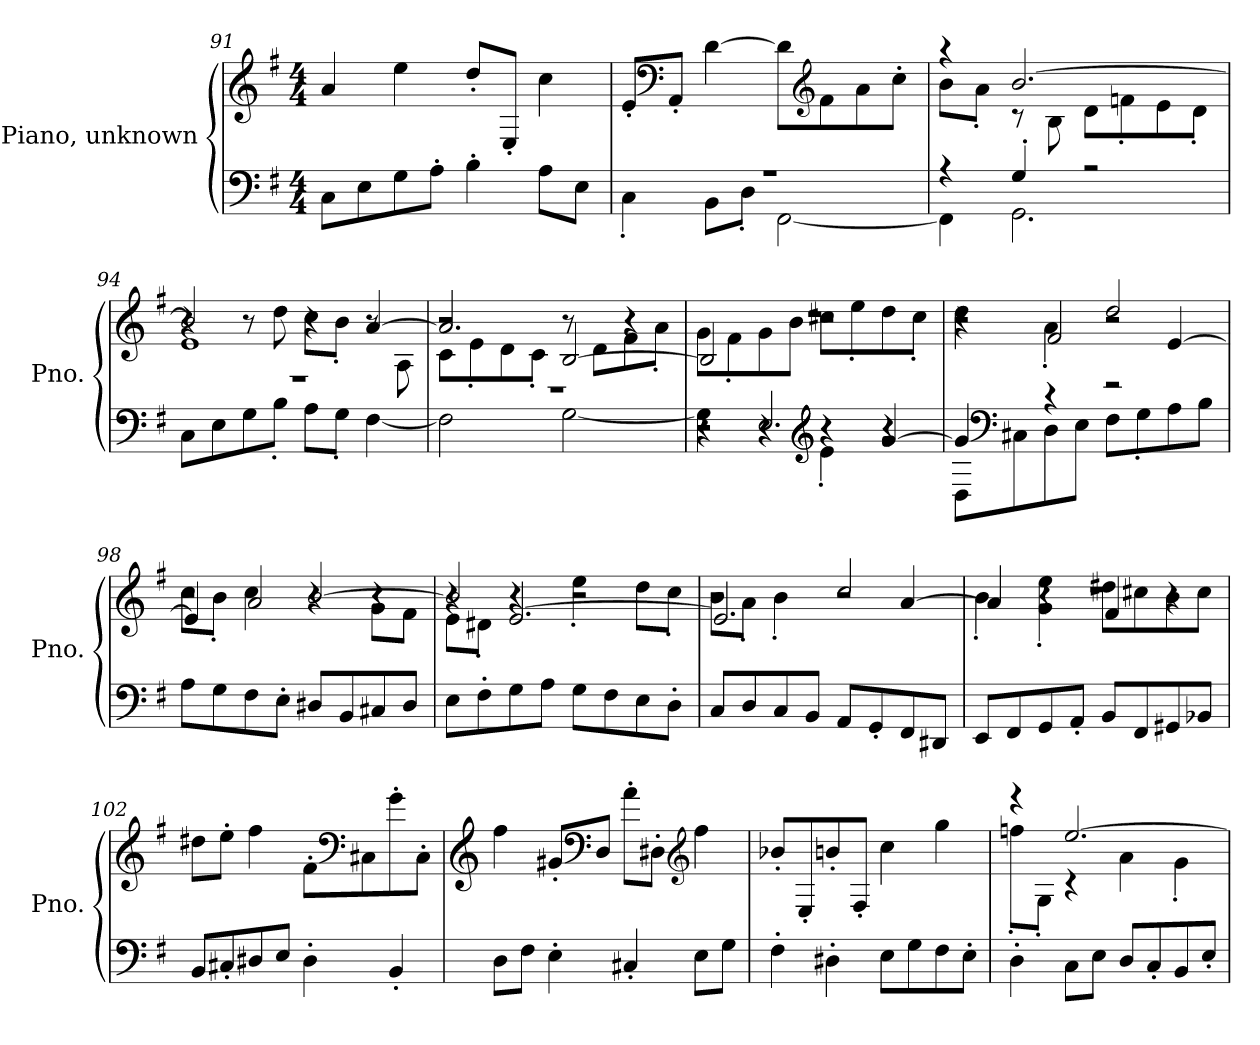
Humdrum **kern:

**kern	**kern
*part1	*part1
*staff2	*staff1
*I"Piano, unknown	*
*I'Pno.	*
*clefF4	*clefG2
*k[f#]	*k[f#]
*M4/4	*M4/4
=91	=91
8C\L	4a/
8E\	.
8G\	4ee\
8A'\J	.
4B'\	8dd'/L
.	8E'/J
8A\L	4cc\
8E\J	.
!!LO:LB:g=z
=92	=92
*^	*
1r	4C'\	8e'/L
*	*	*clefF4
.	.	8AA'/J
.	8BB\L	[4d\
.	8D'\J	.
.	[2FF#\	8d\L]
*	*	*clefG2
.	.	8f#\
.	.	8a\
.	.	8cc'\J
=93	=93	=93
*	*	*^
4r	4FF#\]	4r	8b\L
.	.	.	8a'\J
4G'/	2.GG\	[2.b/	8r
.	.	.	8B\
2r	.	.	8d\L
.	.	.	8fn'\
.	.	.	8e\
.	.	.	8d'\J
=94	=94	=94	=94
*	*	*	*^
1r	8C\L	2b/]	4r	1e
.	8E\	.	.	.
.	8G\	.	8r	.
.	8B'\J	.	8dd\	.
.	8A\L	4r	8cc\L	.
.	8G'\J	.	8b'\J	.
.	[4F#\	[4a/	8r	.
.	.	.	8A\	.
=95	=95	=95	=95	=95
1r	2F#\]	2.a/]	8c\L	2r
.	.	.	8e'\	.
.	.	.	8d\	.
.	.	.	8c'\J	.
.	[2G\	.	8r	[2B/
.	.	.	8d\L	.
.	.	4r	8f#\	.
.	.	.	8a'\J	.
!!LO:LB:g=z	!!	!!
=96	=96	=96	=96	=96
*	*^	*	*	*
2r	4G\]	4r	1r	8g\L	2B/]
.	.	.	.	8f#'\	.
.	4r	2.E/	.	8g\	.
.	.	.	.	8b\J	.
*clefG2	*	*	*	*	*
4r	4e'\	.	.	8cc#X\L	2r
.	.	.	.	8ee'\	.
[4g/	4r	.	.	8dd\	.
.	.	.	.	8cc#'\J	.
*	*v	*v	*	*	*
=97	=97	=97	=97	=97
4g/]	8D\L	2r	4dd\	4r
*clefF4	*	*	*	*
.	8C#X\	.	.	.
4r	8D\	.	4a'\	2f#/
.	8E\J	.	.	.
2r	8F#\L	2dd/	2r	.
.	8G'\	.	.	.
.	8A\	.	.	[4e/
.	8B\J	.	.	.
*v	*v	*	*	*
=98	=98	=98	=98
8A\L	2r	8cc\L	4e/]
8G\	.	8b'\J	.
8F#\	.	4cc\	2a/
8E'\J	.	.	.
8D#X/L	[2b/	4r	.
8BB/	.	.	.
8C#X/	.	8g\L	4r
8D#/J	.	8f#\J	.
=99	=99	=99	=99
8E\L	2b/]	8e\L	4r
8F#'\	.	8d#X'\J	.
8G\	.	4r	[2.e/
8A\J	.	.	.
8G\L	2r	4ee'\	.
8F#\	.	.	.
8E\	.	8dd\L	.
8D'\J	.	8cc'\J	.
!!LO:LB:g=z	!!	!!
=100	=100	=100	=100
8C/L	2r	8b\L	2.e/]
8D/	.	8a'\J	.
8C/	.	4b'\	.
8BB/J	.	.	.
8AA/L	2cc/	2r	.
8GG'/	.	.	.
8FF#/	.	.	[4a/
8DD#X/J	.	.	.
=101	=101	=101	=101
8EE/L	1r	4b'\	4a/]
8FF#/	.	.	.
8GG/	.	4g\' 4ee\'	4r
8AA'/J	.	.	.
8BB/L	.	8dd#X\L	4f#/
8FF#/	.	8cc#X\	.
8GG#X/	.	8b\	4r
8BB-X/J	.	8cc#\J	.
*	*v	*v	*v
=102	=102
8BB/L	8dd#X\L
8C#X'/	8ee'\J
8D#X/	4ff#\
8E/J	.
4D#'\	8f#'\L
*	*clefF4
.	8C#X\
4BB'/	8g'\
.	8C#'\J
!!LO:LB:g=z
=103	=103
*	*clefG2
8D\L	4ff#\
8F#\J	.
4E'\	8g#X'/L
*	*clefF4
.	8D/J
4C#X'/	8a'\L
.	8D#X'\J
*	*clefG2
8E\L	4ff#\
8G\J	.
=104	=104
4F#'\	8b-X'/L
.	8E'/
4D#X'\	8bn'/
.	8F#'/J
8E\L	4cc\
8G\	.
8F#\	4gg\
8E'\J	.
=105	=105
*	*^
4D'\	4r	8ffn'\L
.	.	8G'\J
8C\L	[2.ee/	4r
8E\J	.	.
8D/L	.	4a\
8C'/	.	.
8BB/	.	4g'\
8E'/J	.	.
*	*v	*v
=	=
*-	*-
